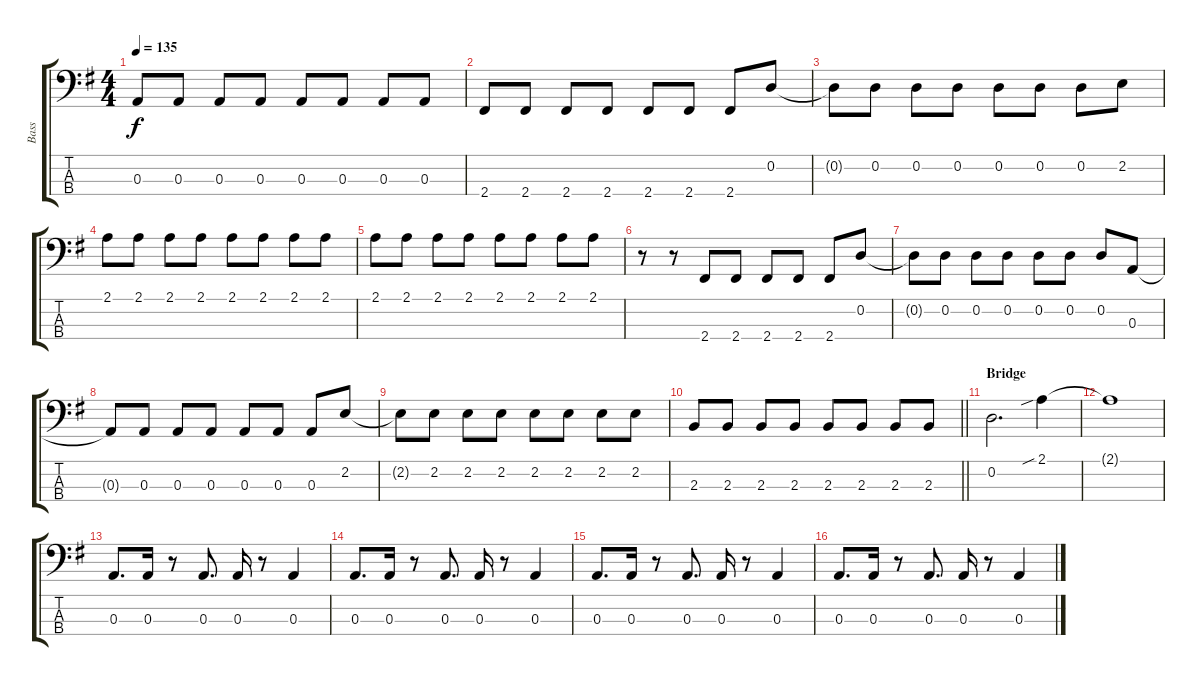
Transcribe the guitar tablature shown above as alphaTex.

\track ("Bass" "Bass") {instrument electricbassfinger}
\staff {score tabs}
\tuning (G2 D2 A1 E1) {hide}
\ts (4 4)
\tempo 135
\clef f4
\ks g
0.3.8{dy f} 0.3.8 0.3.8 0.3.8 0.3.8 0.3.8 0.3.8 0.3.8 |
2.4.8 2.4.8 2.4.8 2.4.8 2.4.8 2.4.8 2.4.8 0.2.8 |
0.2{t}.8 0.2.8 0.2.8 0.2.8 0.2.8 0.2.8 0.2.8 2.2.8 |
2.1.8 2.1.8 2.1.8 2.1.8 2.1.8 2.1.8 2.1.8 2.1.8 |
2.1.8 2.1.8 2.1.8 2.1.8 2.1.8 2.1.8 2.1.8 2.1.8 |
r.8 r.8 2.4.8 2.4.8 2.4.8 2.4.8 2.4.8 0.2.8 |
0.2{t}.8 0.2.8 0.2.8 0.2.8 0.2.8 0.2.8 0.2.8 0.3.8 |
0.3{t}.8 0.3.8 0.3.8 0.3.8 0.3.8 0.3.8 0.3.8 2.2.8 |
2.2{t}.8 2.2.8 2.2.8 2.2.8 2.2.8 2.2.8 2.2.8 2.2.8 |
\barLineRight lightlight
2.3.8 2.3.8 2.3.8 2.3.8 2.3.8 2.3.8 2.3.8 2.3.8 |
\section ("" "Bridge")
0.2.2{d} 2.1{sib}.4 |
2.1{t}.1 |
0.3.8{d} 0.3.16 r.8 0.3.8{d} 0.3.16 r.8 0.3.4 |
0.3.8{d} 0.3.16 r.8 0.3.8{d} 0.3.16 r.8 0.3.4 |
0.3.8{d} 0.3.16 r.8 0.3.8{d} 0.3.16 r.8 0.3.4 |
0.3.8{d} 0.3.16 r.8 0.3.8{d} 0.3.16 r.8 0.3.4
